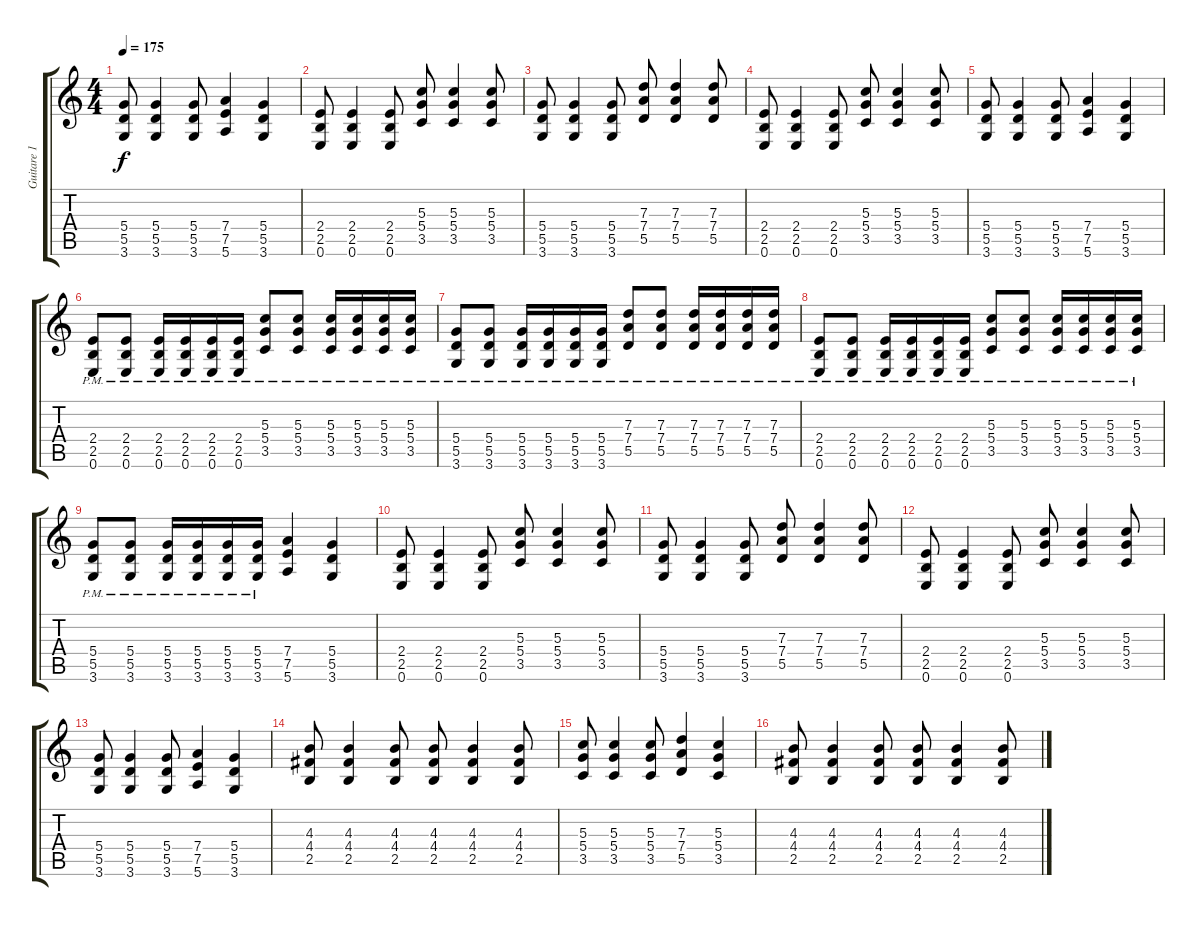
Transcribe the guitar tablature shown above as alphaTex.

\track ("Guitare 1" "Guitare 1") {instrument distortionguitar}
\staff {score tabs}
\tuning (E4 B3 G3 D3 A2 E2) {hide}
\ts (4 4)
\tempo 175
\clef g2
\ks c
(5.4 5.5 3.6).8{dy f} (5.4 5.5 3.6).4 (5.4 5.5 3.6).8 (7.4 7.5 5.6).4 (5.4 5.5 3.6).4 |
(2.4 2.5 0.6).8 (2.4 2.5 0.6).4 (2.4 2.5 0.6).8 (5.3 5.4 3.5).8 (5.3 5.4 3.5).4 (5.3 5.4 3.5).8 |
(5.4 5.5 3.6).8 (5.4 5.5 3.6).4 (5.4 5.5 3.6).8 (7.3 7.4 5.5).8 (7.3 7.4 5.5).4 (7.3 7.4 5.5).8 |
(2.4 2.5 0.6).8 (2.4 2.5 0.6).4 (2.4 2.5 0.6).8 (5.3 5.4 3.5).8 (5.3 5.4 3.5).4 (5.3 5.4 3.5).8 |
(5.4 5.5 3.6).8 (5.4 5.5 3.6).4 (5.4 5.5 3.6).8 (7.4 7.5 5.6).4 (5.4 5.5 3.6).4 |
(2.4{pm} 2.5{pm} 0.6{pm}).8 (2.4{pm} 2.5{pm} 0.6{pm}).8 (2.4{pm} 2.5{pm} 0.6{pm}).16 (2.4{pm} 2.5{pm} 0.6{pm}).16 (2.4{pm} 2.5{pm} 0.6{pm}).16 (2.4{pm} 2.5{pm} 0.6{pm}).16 (5.3{pm} 5.4{pm} 3.5{pm}).8 (5.3{pm} 5.4{pm} 3.5{pm}).8 (5.3{pm} 5.4{pm} 3.5{pm}).16 (5.3{pm} 5.4{pm} 3.5{pm}).16 (5.3{pm} 5.4{pm} 3.5{pm}).16 (5.3{pm} 5.4{pm} 3.5{pm}).16 |
(5.4{pm} 5.5{pm} 3.6{pm}).8 (5.4{pm} 5.5{pm} 3.6{pm}).8 (5.4{pm} 5.5{pm} 3.6{pm}).16 (5.4{pm} 5.5{pm} 3.6{pm}).16 (5.4{pm} 5.5{pm} 3.6{pm}).16 (5.4{pm} 5.5{pm} 3.6{pm}).16 (7.3{pm} 7.4{pm} 5.5{pm}).8 (7.3{pm} 7.4{pm} 5.5{pm}).8 (7.3{pm} 7.4{pm} 5.5{pm}).16 (7.3{pm} 7.4{pm} 5.5{pm}).16 (7.3{pm} 7.4{pm} 5.5{pm}).16 (7.3{pm} 7.4{pm} 5.5{pm}).16 |
(2.4{pm} 2.5{pm} 0.6{pm}).8 (2.4{pm} 2.5{pm} 0.6{pm}).8 (2.4{pm} 2.5{pm} 0.6{pm}).16 (2.4{pm} 2.5{pm} 0.6{pm}).16 (2.4{pm} 2.5{pm} 0.6{pm}).16 (2.4{pm} 2.5{pm} 0.6{pm}).16 (5.3{pm} 5.4{pm} 3.5{pm}).8 (5.3{pm} 5.4{pm} 3.5{pm}).8 (5.3{pm} 5.4{pm} 3.5{pm}).16 (5.3{pm} 5.4{pm} 3.5{pm}).16 (5.3{pm} 5.4{pm} 3.5{pm}).16 (5.3{pm} 5.4{pm} 3.5{pm}).16 |
(5.4{pm} 5.5{pm} 3.6{pm}).8 (5.4{pm} 5.5{pm} 3.6{pm}).8 (5.4{pm} 5.5{pm} 3.6{pm}).16 (5.4{pm} 5.5{pm} 3.6{pm}).16 (5.4{pm} 5.5{pm} 3.6{pm}).16 (5.4{pm} 5.5{pm} 3.6{pm}).16 (7.4 7.5 5.6).4 (5.4 5.5 3.6).4 |
(2.4 2.5 0.6).8 (2.4 2.5 0.6).4 (2.4 2.5 0.6).8 (5.3 5.4 3.5).8 (5.3 5.4 3.5).4 (5.3 5.4 3.5).8 |
(5.4 5.5 3.6).8 (5.4 5.5 3.6).4 (5.4 5.5 3.6).8 (7.3 7.4 5.5).8 (7.3 7.4 5.5).4 (7.3 7.4 5.5).8 |
(2.4 2.5 0.6).8 (2.4 2.5 0.6).4 (2.4 2.5 0.6).8 (5.3 5.4 3.5).8 (5.3 5.4 3.5).4 (5.3 5.4 3.5).8 |
(5.4 5.5 3.6).8 (5.4 5.5 3.6).4 (5.4 5.5 3.6).8 (7.4 7.5 5.6).4 (5.4 5.5 3.6).4 |
(4.3 4.4 2.5).8 (4.3 4.4 2.5).4 (4.3 4.4 2.5).8 (4.3 4.4 2.5).8 (4.3 4.4 2.5).4 (4.3 4.4 2.5).8 |
(5.3 5.4 3.5).8 (5.3 5.4 3.5).4 (5.3 5.4 3.5).8 (7.3 7.4 5.5).4 (5.3 5.4 3.5).4 |
(4.3 4.4 2.5).8 (4.3 4.4 2.5).4 (4.3 4.4 2.5).8 (4.3 4.4 2.5).8 (4.3 4.4 2.5).4 (4.3 4.4 2.5).8
